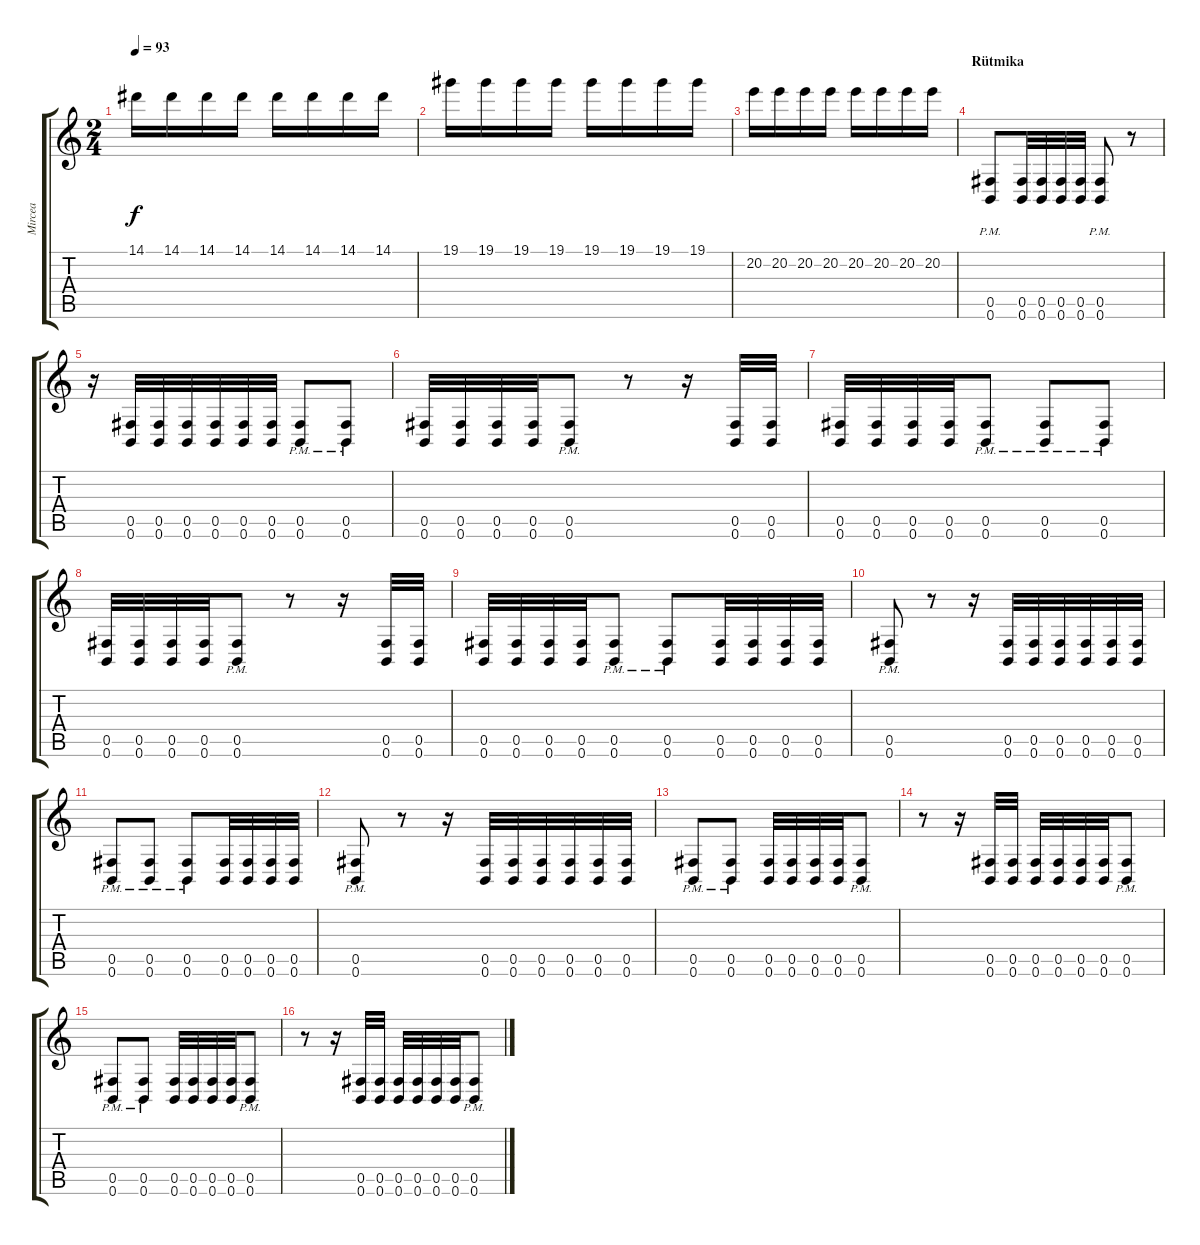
\track ("Mircea" "Mircea") {instrument distortionguitar}
\staff {score tabs}
\tuning (Db4 Ab3 E3 B2 Gb2 B1) {hide}
\ts (2 4)
\tempo 93
\clef g2
\ks c
14.1.16{dy f} 14.1.16 14.1.16 14.1.16 14.1.16 14.1.16 14.1.16 14.1.16 |
19.1.16 19.1.16 19.1.16 19.1.16 19.1.16 19.1.16 19.1.16 19.1.16 |
20.2.16 20.2.16 20.2.16 20.2.16 20.2.16 20.2.16 20.2.16 20.2.16 |
\section ("" "Rütmika")
(0.5{pm} 0.6{pm}).8 (0.5 0.6).32 (0.5 0.6).32 (0.5 0.6).32 (0.5 0.6).32 (0.5{pm} 0.6{pm}).8 r.8 |
r.16 (0.5 0.6).32 (0.5 0.6).32 (0.5 0.6).32 (0.5 0.6).32 (0.5 0.6).32 (0.5 0.6).32 (0.5{pm} 0.6{pm}).8 (0.5{pm} 0.6{pm}).8 |
(0.5 0.6).32 (0.5 0.6).32 (0.5 0.6).32 (0.5 0.6).32 (0.5{pm} 0.6{pm}).8 r.8 r.16 (0.5 0.6).32 (0.5 0.6).32 |
(0.5 0.6).32 (0.5 0.6).32 (0.5 0.6).32 (0.5 0.6).32 (0.5{pm} 0.6{pm}).8 (0.5{pm} 0.6{pm}).8 (0.5{pm} 0.6{pm}).8 |
(0.5 0.6).32 (0.5 0.6).32 (0.5 0.6).32 (0.5 0.6).32 (0.5{pm} 0.6{pm}).8 r.8 r.16 (0.5 0.6).32 (0.5 0.6).32 |
(0.5 0.6).32 (0.5 0.6).32 (0.5 0.6).32 (0.5 0.6).32 (0.5{pm} 0.6{pm}).8 (0.5{pm} 0.6{pm}).8 (0.5 0.6).32 (0.5 0.6).32 (0.5 0.6).32 (0.5 0.6).32 |
(0.5{pm} 0.6{pm}).8 r.8 r.16 (0.5 0.6).32 (0.5 0.6).32 (0.5 0.6).32 (0.5 0.6).32 (0.5 0.6).32 (0.5 0.6).32 |
(0.5{pm} 0.6{pm}).8 (0.5{pm} 0.6{pm}).8 (0.5{pm} 0.6{pm}).8 (0.5 0.6).32 (0.5 0.6).32 (0.5 0.6).32 (0.5 0.6).32 |
(0.5{pm} 0.6{pm}).8 r.8 r.16 (0.5 0.6).32 (0.5 0.6).32 (0.5 0.6).32 (0.5 0.6).32 (0.5 0.6).32 (0.5 0.6).32 |
(0.5{pm} 0.6{pm}).8 (0.5{pm} 0.6{pm}).8 (0.5 0.6).32 (0.5 0.6).32 (0.5 0.6).32 (0.5 0.6).32 (0.5{pm} 0.6{pm}).8 |
r.8 r.16 (0.5 0.6).32 (0.5 0.6).32 (0.5 0.6).32 (0.5 0.6).32 (0.5 0.6).32 (0.5 0.6).32 (0.5{pm} 0.6{pm}).8 |
(0.5{pm} 0.6{pm}).8 (0.5{pm} 0.6{pm}).8 (0.5 0.6).32 (0.5 0.6).32 (0.5 0.6).32 (0.5 0.6).32 (0.5{pm} 0.6{pm}).8 |
r.8 r.16 (0.5 0.6).32 (0.5 0.6).32 (0.5 0.6).32 (0.5 0.6).32 (0.5 0.6).32 (0.5 0.6).32 (0.5{pm} 0.6{pm}).8
